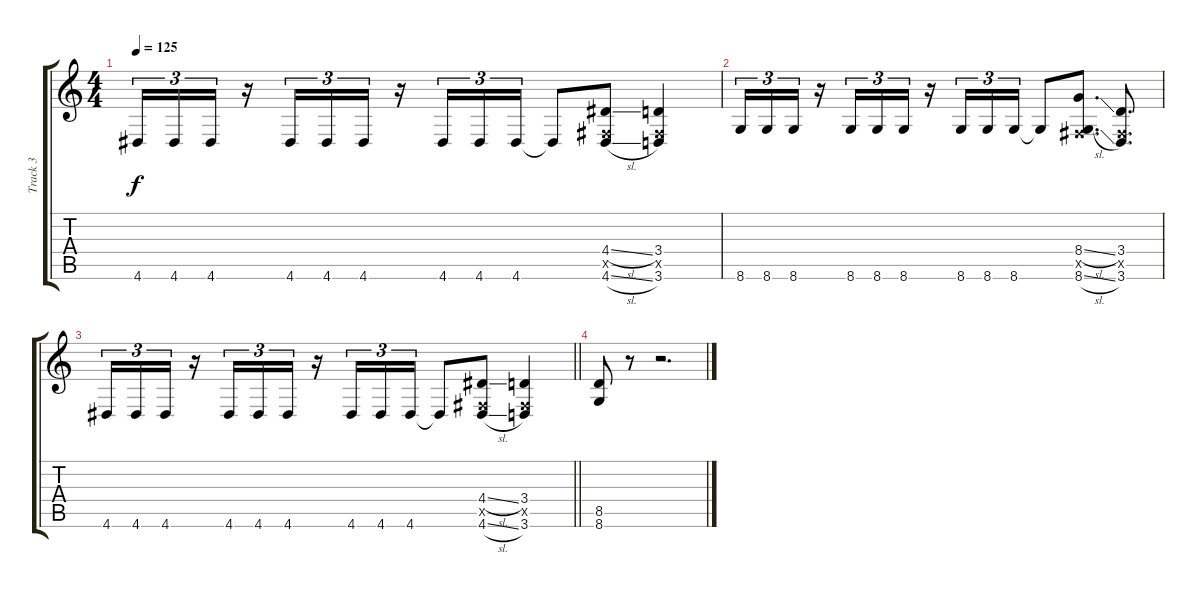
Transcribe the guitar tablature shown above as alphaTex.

\track ("Track 3" "Track 3") {instrument distortionguitar}
\staff {score tabs}
\tuning (Db4 Ab3 E3 B2 Gb2 B1) {hide}
\ts (4 4)
\tempo 125
\clef g2
\ks c
4.6.16{tu (3 2) dy f} 4.6.16{tu (3 2)} 4.6.16{tu (3 2)} r.16 4.6.16{tu (3 2)} 4.6.16{tu (3 2)} 4.6.16{tu (3 2)} r.16 4.6.16{tu (3 2)} 4.6.16{tu (3 2)} 4.6.16{tu (3 2)} 4.6{t}.8 (4.4{sl} 0.5{x} 4.6{sl}).8 (3.4 0.5{x} 3.6).4 |
8.6.16{tu (3 2)} 8.6.16{tu (3 2)} 8.6.16{tu (3 2)} r.16 8.6.16{tu (3 2)} 8.6.16{tu (3 2)} 8.6.16{tu (3 2)} r.16 8.6.16{tu (3 2)} 8.6.16{tu (3 2)} 8.6.16{tu (3 2)} 8.6{t}.8 (8.4{sl} 0.5{x} 8.6{sl}).8{d} (3.4 0.5{x} 3.6).8{d} |
\barLineRight lightlight
4.6.16{tu (3 2)} 4.6.16{tu (3 2)} 4.6.16{tu (3 2)} r.16 4.6.16{tu (3 2)} 4.6.16{tu (3 2)} 4.6.16{tu (3 2)} r.16 4.6.16{tu (3 2)} 4.6.16{tu (3 2)} 4.6.16{tu (3 2)} 4.6{t}.8 (4.4{sl} 0.5{x} 4.6{sl}).8 (3.4 0.5{x} 3.6).4 |
(8.5 8.6).8 r.8 r.2{d}
